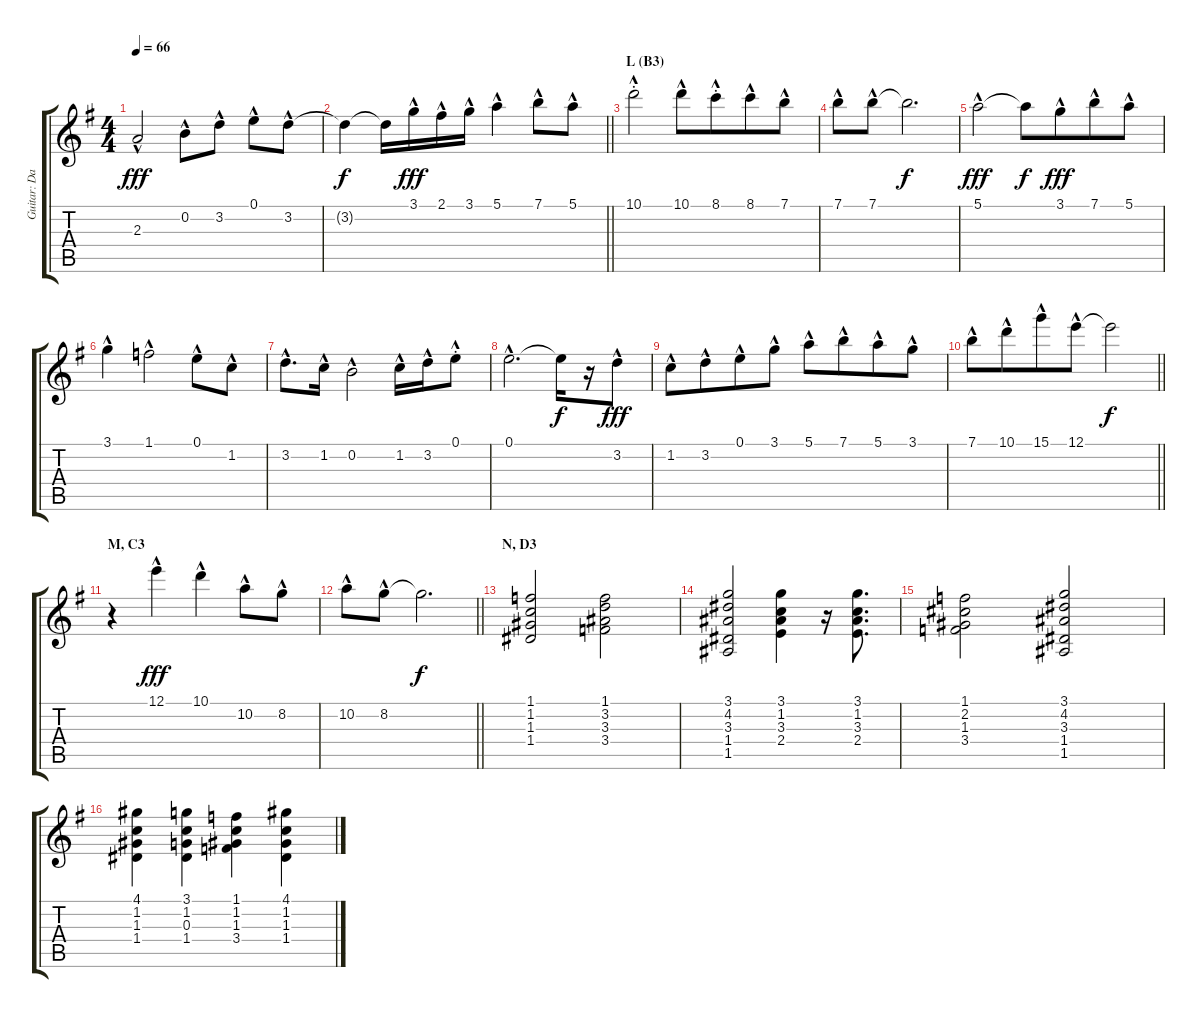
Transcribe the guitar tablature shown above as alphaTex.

\track ("Guitar: Davey Johnstone" "Guitar: Da") {instrument electricguitarjazz}
\staff {score tabs}
\tuning (E4 B3 G3 D3 A2 E2) {hide}
\ts (4 4)
\tempo 66
\clef g2
\ks g
2.3{hac}.2{dy fff} 0.2{hac}.8 3.2{hac}.8 0.1{hac}.8 3.2{hac}.8 |
\barLineRight lightlight
3.2{t}.4{dy f} 3.2{t}.16 3.1{hac}.16{dy fff} 2.1{hac}.16 3.1{hac}.16 5.1{hac}.4 7.1{hac}.8 5.1{hac}.8 |
\section ("" "L (B3)")
10.1{hac st}.2 10.1{hac}.8 8.1{hac st}.8{beam merge} 8.1{hac}.8 7.1{hac}.8 |
7.1{hac}.8 7.1{hac}.8 7.1{t}.2{d dy f} |
5.1{hac}.2{dy fff} 5.1{t}.8{dy f} 3.1{hac}.8{dy fff beam merge} 7.1{hac}.8 5.1{hac}.8 |
3.1{hac}.4 1.1{hac}.2 0.1{hac}.8 1.2{hac}.8 |
3.2{hac}.8{d} 1.2{hac}.16 0.2{hac}.2 1.2{hac}.16 3.2{hac}.16 0.1{hac st}.8 |
0.1{hac}.2{d} 0.1{t}.16{dy f} r.16 3.2{hac}.8{dy fff} |
1.2{hac}.8 3.2{hac}.8{beam merge} 0.1{hac}.8 3.1{hac}.8 5.1{hac}.8 7.1{hac}.8{beam merge} 5.1{hac}.8 3.1{hac}.8 |
\barLineRight lightlight
7.1{hac}.8 10.1{hac}.8{beam merge} 15.1{hac}.8 12.1{hac}.8 12.1{t}.2{dy f} |
\section ("" "M, C3")
r.4 12.1{hac}.4{dy fff} 10.1{hac}.4 10.2{hac}.8 8.2{hac}.8 |
\barLineRight lightlight
10.2{hac}.8 8.2{hac}.8 8.2{t}.2{d dy f} |
\section ("" "N, D3")
(1.1 1.2 1.3 1.4).2 (1.1 3.2 3.3 3.4).2 |
(3.1 4.2 3.3 1.4 1.5).2 (3.1 1.2 3.3 2.4).4 r.16 (3.1 1.2 3.3 2.4).8{d} |
(1.1 2.2 1.3 3.4).2 (3.1 4.2 3.3 1.4 1.5).2 |
(4.1 1.2 1.3 1.4).4 (3.1 1.2 0.3 1.4).4 (1.1 1.2 1.3 3.4).4 (4.1 1.2 1.3 1.4).4
